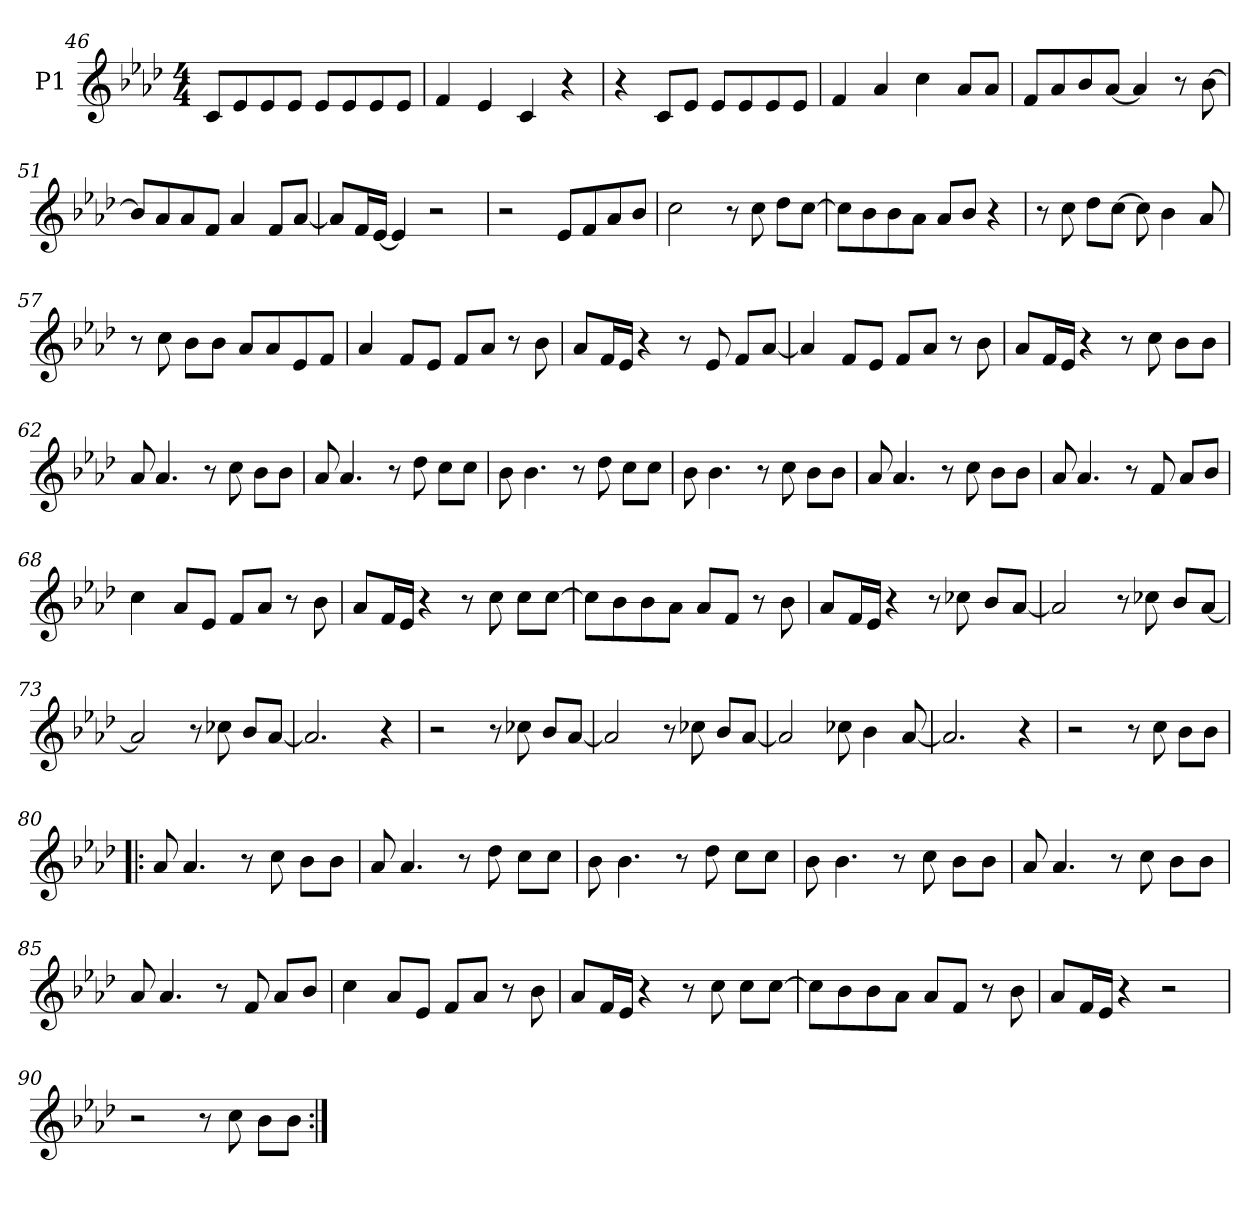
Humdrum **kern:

**kern
*part1
*staff1
*I"P1
*clefG2
*k[b-e-a-d-]
*A-:
*M4/4
=46
8c/L
8e-/
8e-/
8e-/J
8e-/L
8e-/
8e-/
8e-/J
=47
4f/
4e-/
4c/
4r
=48
4r
8c/L
8e-/J
8e-/L
8e-/
8e-/
8e-/J
=49
4f/
4a-/
4cc\
8a-/L
8a-/J
!!LO:PB:g=z
=50
8f/L
8a-/
8b-/
[<8a-/J
4a-/]
8r
[>8b-\
=51
8b-/L]
8a-/
8a-/
8f/J
4a-/
8f/L
[<8a-/J
=52
8a-/L]
16f/L
[<16e-/JJ
4e-/]
2r
=53
2r
8e-/L
8f/
8a-/
8b-/J
=54
2cc\
8r
8cc\
8dd-\L
[>8cc\J
!!LO:LB:g=z
=55
8cc\L]
8b-\
8b-\
8a-\J
8a-/L
8b-/J
4r
=56
8r
8cc\
8dd-\L
[>8cc\J
8cc\]
4b-\
8a-/
=57
8r
8cc\
8b-\L
8b-\J
8a-/L
8a-/
8e-/
8f/J
=58
4a-/
8f/L
8e-/J
8f/L
8a-/J
8r
8b-\
!!LO:LB:g=z
=59
8a-/L
16f/L
16e-/JJ
4r
8r
8e-/
8f/L
[<8a-/J
=60
4a-/]
8f/L
8e-/J
8f/L
8a-/J
8r
8b-\
=61
8a-/L
16f/L
16e-/JJ
4r
8r
8cc\
8b-\L
8b-\J
=62
8a-/
4.a-/
8r
8cc\
8b-\L
8b-\J
!!LO:LB:g=z
=63
8a-/
4.a-/
8r
8dd-\
8cc\L
8cc\J
=64
8b-\
4.b-\
8r
8dd-\
8cc\L
8cc\J
=65
8b-\
4.b-\
8r
8cc\
8b-\L
8b-\J
=66
8a-/
4.a-/
8r
8cc\
8b-\L
8b-\J
=67
8a-/
4.a-/
8r
8f/
8a-/L
8b-/J
!!LO:LB:g=z
=68
4cc\
8a-/L
8e-/J
8f/L
8a-/J
8r
8b-\
=69
8a-/L
16f/L
16e-/JJ
4r
8r
8cc\
8cc\L
[>8cc\J
=70
8cc\L]
8b-\
8b-\
8a-\J
8a-/L
8f/J
8r
8b-\
=71
8a-/L
16f/L
16e-/JJ
4r
8r
8cc-X\
8b-/L
[<8a-/J
!!LO:LB:g=z
=72
2a-/]
8r
8cc-X\
8b-/L
[<8a-/J
=73
2a-/]
8r
8cc-X\
8b-/L
[<8a-/J
=74
2.a-/]
4r
=75
2r
8r
8cc-X\
8b-/L
[<8a-/J
=76
2a-/]
8r
8cc-X\
8b-/L
[<8a-/J
!!LO:LB:g=z
=77
2a-/]
8cc-X\
4b-\
[<8a-/
=78
2.a-/]
4r
=79
2r
8r
8cc\
8b-\L
8b-\J
=80!|:
8a-/
4.a-/
8r
8cc\
8b-\L
8b-\J
=81
8a-/
4.a-/
8r
8dd-\
8cc\L
8cc\J
!!LO:LB:g=z
=82
8b-\
4.b-\
8r
8dd-\
8cc\L
8cc\J
=83
8b-\
4.b-\
8r
8cc\
8b-\L
8b-\J
=84
8a-/
4.a-/
8r
8cc\
8b-\L
8b-\J
=85
8a-/
4.a-/
8r
8f/
8a-/L
8b-/J
=86
4cc\
8a-/L
8e-/J
8f/L
8a-/J
8r
8b-\
!!LO:LB:g=z
=87
8a-/L
16f/L
16e-/JJ
4r
8r
8cc\
8cc\L
[>8cc\J
=88
8cc\L]
8b-\
8b-\
8a-\J
8a-/L
8f/J
8r
8b-\
=89
8a-/L
16f/L
16e-/JJ
4r
2r
=90
2r
8r
8cc\
8b-\L
8b-\J
=:|!
*-
